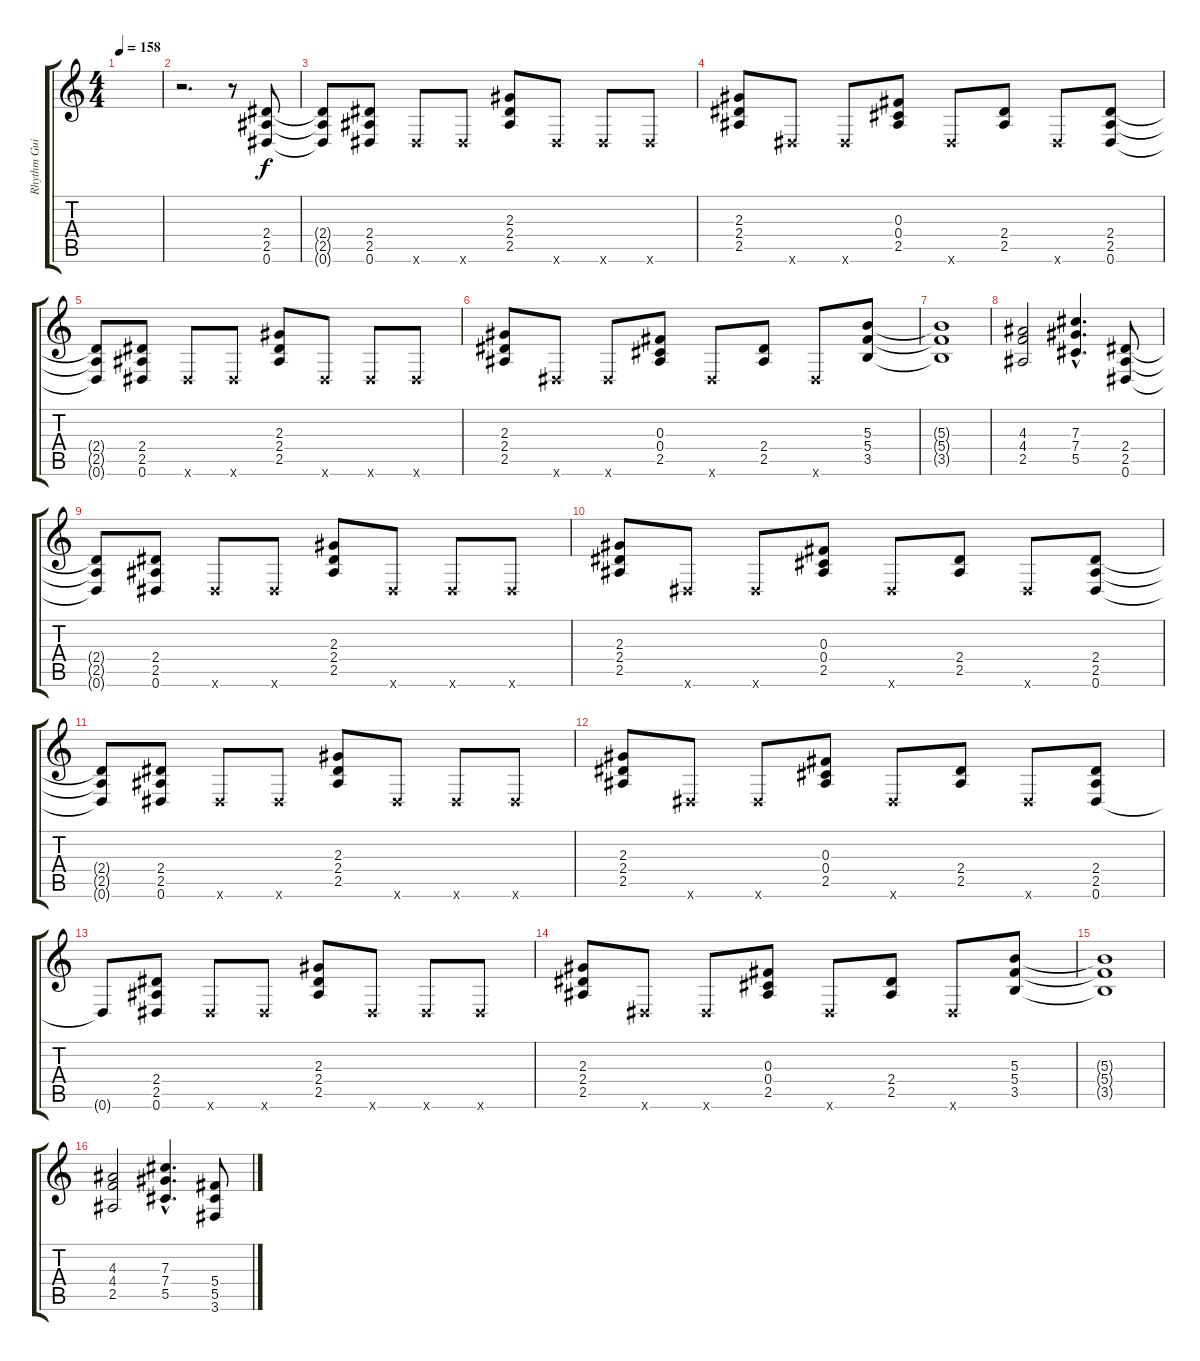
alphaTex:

\track ("Rhythm Guitar" "Rhythm Gui") {instrument distortionguitar}
\staff {score tabs}
\tuning (Eb4 Bb3 Gb3 Db3 Ab2 Eb2) {hide}
\ts (4 4)
\tempo 158
\clef g2
\ks c
|
r.2{d} r.8 (2.4 2.5 0.6).8 |
(2.4{t} 2.5{t} 0.6{t}).8 (2.4 2.5 0.6).8 0.6{x}.8 0.6{x}.8 (2.3 2.4 2.5).8 0.6{x}.8 0.6{x}.8 0.6{x}.8 |
(2.3 2.4 2.5).8 0.6{x}.8 0.6{x}.8 (0.3 0.4 2.5).8 0.6{x}.8 (2.4 2.5).8 0.6{x}.8 (2.4 2.5 0.6).8 |
(2.4{t} 2.5{t} 0.6{t}).8 (2.4 2.5 0.6).8 0.6{x}.8 0.6{x}.8 (2.3 2.4 2.5).8 0.6{x}.8 0.6{x}.8 0.6{x}.8 |
(2.3 2.4 2.5).8 0.6{x}.8 0.6{x}.8 (0.3 0.4 2.5).8 0.6{x}.8 (2.4 2.5).8 0.6{x}.8 (5.3 5.4 3.5).8 |
(5.3{t} 5.4{t} 3.5{t}).1 |
(4.3 4.4 2.5).2 (7.3{hac} 7.4{hac} 5.5{hac}).4{d} (2.4 2.5 0.6).8 |
(2.4{t} 2.5{t} 0.6{t}).8 (2.4 2.5 0.6).8 0.6{x}.8 0.6{x}.8 (2.3 2.4 2.5).8 0.6{x}.8 0.6{x}.8 0.6{x}.8 |
(2.3 2.4 2.5).8 0.6{x}.8 0.6{x}.8 (0.3 0.4 2.5).8 0.6{x}.8 (2.4 2.5).8 0.6{x}.8 (2.4 2.5 0.6).8 |
(2.4{t} 2.5{t} 0.6{t}).8 (2.4 2.5 0.6).8 0.6{x}.8 0.6{x}.8 (2.3 2.4 2.5).8 0.6{x}.8 0.6{x}.8 0.6{x}.8 |
(2.3 2.4 2.5).8 0.6{x}.8 0.6{x}.8 (0.3 0.4 2.5).8 0.6{x}.8 (2.4 2.5).8 0.6{x}.8 (2.4 2.5 0.6).8 |
0.6{t}.8 (2.4 2.5 0.6).8 0.6{x}.8 0.6{x}.8 (2.3 2.4 2.5).8 0.6{x}.8 0.6{x}.8 0.6{x}.8 |
(2.3 2.4 2.5).8 0.6{x}.8 0.6{x}.8 (0.3 0.4 2.5).8 0.6{x}.8 (2.4 2.5).8 0.6{x}.8 (5.3 5.4 3.5).8 |
(5.3{t} 5.4{t} 3.5{t}).1 |
(4.3 4.4 2.5).2 (7.3{hac} 7.4{hac} 5.5{hac}).4{d} (5.4 5.5 3.6).8
